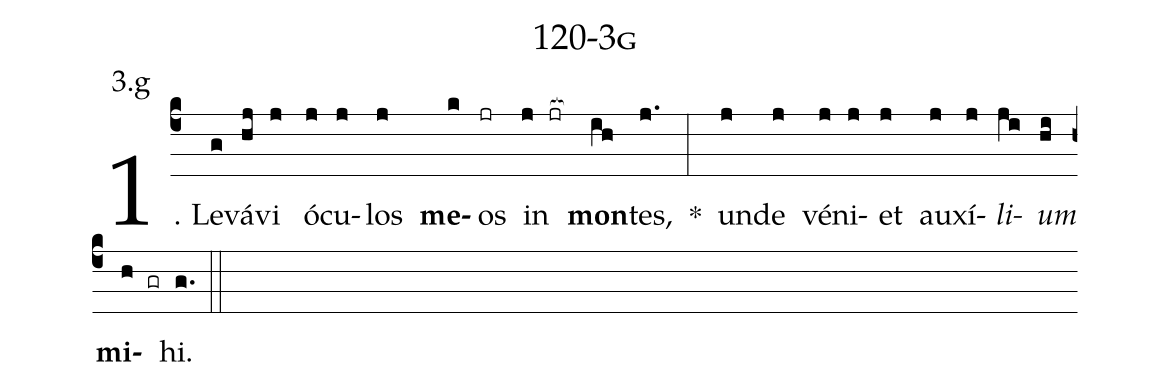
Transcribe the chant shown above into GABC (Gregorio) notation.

name: 120-3g;
annotation: 3.g;
%%
(c4)1. Le(g)vá(hj)vi(j) ó(j)cu(j)los(j) <b>me</b>(k)os(jr) in(j jr[ocb:1{]) <b>mon</b>(ih[ocb:0}])tes,(j.) *(:) un(j)de(j) vé(j)ni(j)et(j) au(j)xí(j)<i>li</i>(ji)<i>um</i>(hi) <b>mi</b>(h gr)hi.(g.) (::)
